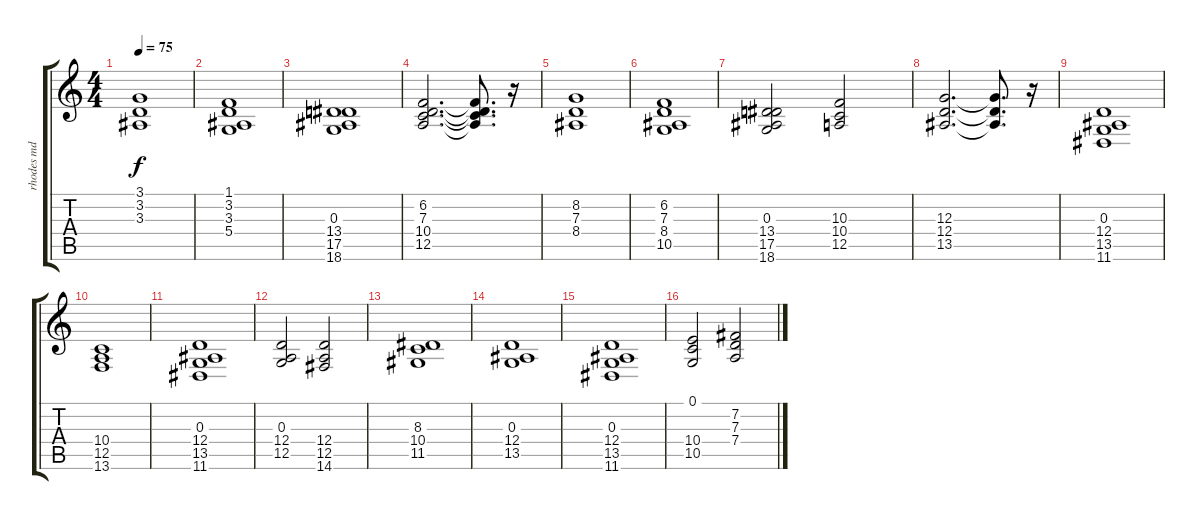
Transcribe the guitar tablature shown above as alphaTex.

\track ("rhodes md" "rhodes md") {instrument electricpiano1}
\staff {score tabs}
\tuning (E4 B3 G3 D3 A2 E2) {hide}
\ts (4 4)
\tempo 75
\clef g2
\ks c
(3.1 3.2 3.3).1{dy f} |
(1.1 3.2 3.3 5.4).1 |
(0.3 13.4 17.5 18.6).1 |
(6.2 7.3 10.4 12.5).2{d} (6.2{t} 7.3{t} 10.4{t} 12.5{t}).8{d} r.16 |
(8.2 7.3 8.4).1 |
(6.2 7.3 8.4 10.5).1 |
(0.3 13.4 17.5 18.6).2 (10.3 10.4 12.5).2 |
(12.3 12.4 13.5).2{d} (12.3{t} 12.4{t} 13.5{t}).8{d} r.16 |
(0.3 12.4 13.5 11.6).1 |
(10.4 12.5 13.6).1 |
(0.3 12.4 13.5 11.6).1 |
(0.3 12.4 12.5).2 (12.4 12.5 14.6).2 |
(8.3 10.4 11.5).1 |
(0.3 12.4 13.5).1 |
(0.3 12.4 13.5 11.6).1 |
(0.1 10.4 10.5).2 (7.2 7.3 7.4).2
